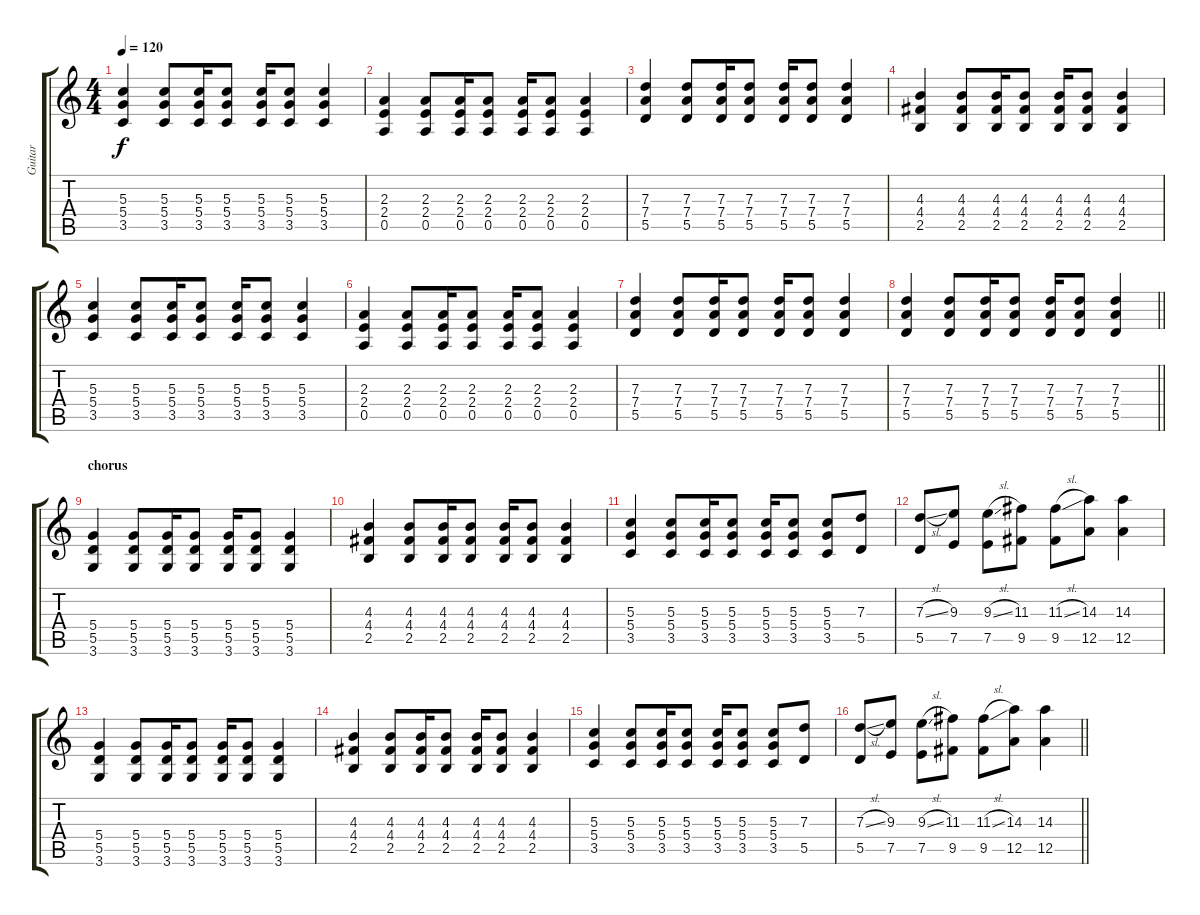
\track ("Guitar" "Guitar") {instrument distortionguitar}
\staff {score tabs}
\tuning (E4 B3 G3 D3 A2 E2) {hide}
\ts (4 4)
\tempo 120
\clef g2
\ks c
(5.3 5.4 3.5).4{dy f} (5.3 5.4 3.5).8 (5.3 5.4 3.5).16 (5.3 5.4 3.5).8 (5.3 5.4 3.5).16 (5.3 5.4 3.5).8 (5.3 5.4 3.5).4 |
(2.3 2.4 0.5).4 (2.3 2.4 0.5).8 (2.3 2.4 0.5).16 (2.3 2.4 0.5).8 (2.3 2.4 0.5).16 (2.3 2.4 0.5).8 (2.3 2.4 0.5).4 |
(7.3 7.4 5.5).4 (7.3 7.4 5.5).8 (7.3 7.4 5.5).16 (7.3 7.4 5.5).8 (7.3 7.4 5.5).16 (7.3 7.4 5.5).8 (7.3 7.4 5.5).4 |
(4.3 4.4 2.5).4 (4.3 4.4 2.5).8 (4.3 4.4 2.5).16 (4.3 4.4 2.5).8 (4.3 4.4 2.5).16 (4.3 4.4 2.5).8 (4.3 4.4 2.5).4 |
(5.3 5.4 3.5).4 (5.3 5.4 3.5).8 (5.3 5.4 3.5).16 (5.3 5.4 3.5).8 (5.3 5.4 3.5).16 (5.3 5.4 3.5).8 (5.3 5.4 3.5).4 |
(2.3 2.4 0.5).4 (2.3 2.4 0.5).8 (2.3 2.4 0.5).16 (2.3 2.4 0.5).8 (2.3 2.4 0.5).16 (2.3 2.4 0.5).8 (2.3 2.4 0.5).4 |
(7.3 7.4 5.5).4 (7.3 7.4 5.5).8 (7.3 7.4 5.5).16 (7.3 7.4 5.5).8 (7.3 7.4 5.5).16 (7.3 7.4 5.5).8 (7.3 7.4 5.5).4 |
\barLineRight lightlight
(7.3 7.4 5.5).4 (7.3 7.4 5.5).8 (7.3 7.4 5.5).16 (7.3 7.4 5.5).8 (7.3 7.4 5.5).16 (7.3 7.4 5.5).8 (7.3 7.4 5.5).4 |
\section ("" "chorus")
(5.4 5.5 3.6).4 (5.4 5.5 3.6).8 (5.4 5.5 3.6).16 (5.4 5.5 3.6).8 (5.4 5.5 3.6).16 (5.4 5.5 3.6).8 (5.4 5.5 3.6).4 |
(4.3 4.4 2.5).4 (4.3 4.4 2.5).8 (4.3 4.4 2.5).16 (4.3 4.4 2.5).8 (4.3 4.4 2.5).16 (4.3 4.4 2.5).8 (4.3 4.4 2.5).4 |
(5.3 5.4 3.5).4 (5.3 5.4 3.5).8 (5.3 5.4 3.5).16 (5.3 5.4 3.5).8 (5.3 5.4 3.5).16 (5.3 5.4 3.5).8 (5.3 5.4 3.5).8 (7.3 5.5).8 |
(7.3{sl} 5.5).8 (9.3 7.5).8 (9.3{sl} 7.5).8 (11.3 9.5).8 (11.3{sl} 9.5).8 (14.3 12.5).8 (14.3 12.5).4 |
(5.4 5.5 3.6).4 (5.4 5.5 3.6).8 (5.4 5.5 3.6).16 (5.4 5.5 3.6).8 (5.4 5.5 3.6).16 (5.4 5.5 3.6).8 (5.4 5.5 3.6).4 |
(4.3 4.4 2.5).4 (4.3 4.4 2.5).8 (4.3 4.4 2.5).16 (4.3 4.4 2.5).8 (4.3 4.4 2.5).16 (4.3 4.4 2.5).8 (4.3 4.4 2.5).4 |
(5.3 5.4 3.5).4 (5.3 5.4 3.5).8 (5.3 5.4 3.5).16 (5.3 5.4 3.5).8 (5.3 5.4 3.5).16 (5.3 5.4 3.5).8 (5.3 5.4 3.5).8 (7.3 5.5).8 |
\barLineRight lightlight
(7.3{sl} 5.5).8 (9.3 7.5).8 (9.3{sl} 7.5).8 (11.3 9.5).8 (11.3{sl} 9.5).8 (14.3 12.5).8 (14.3 12.5).4
